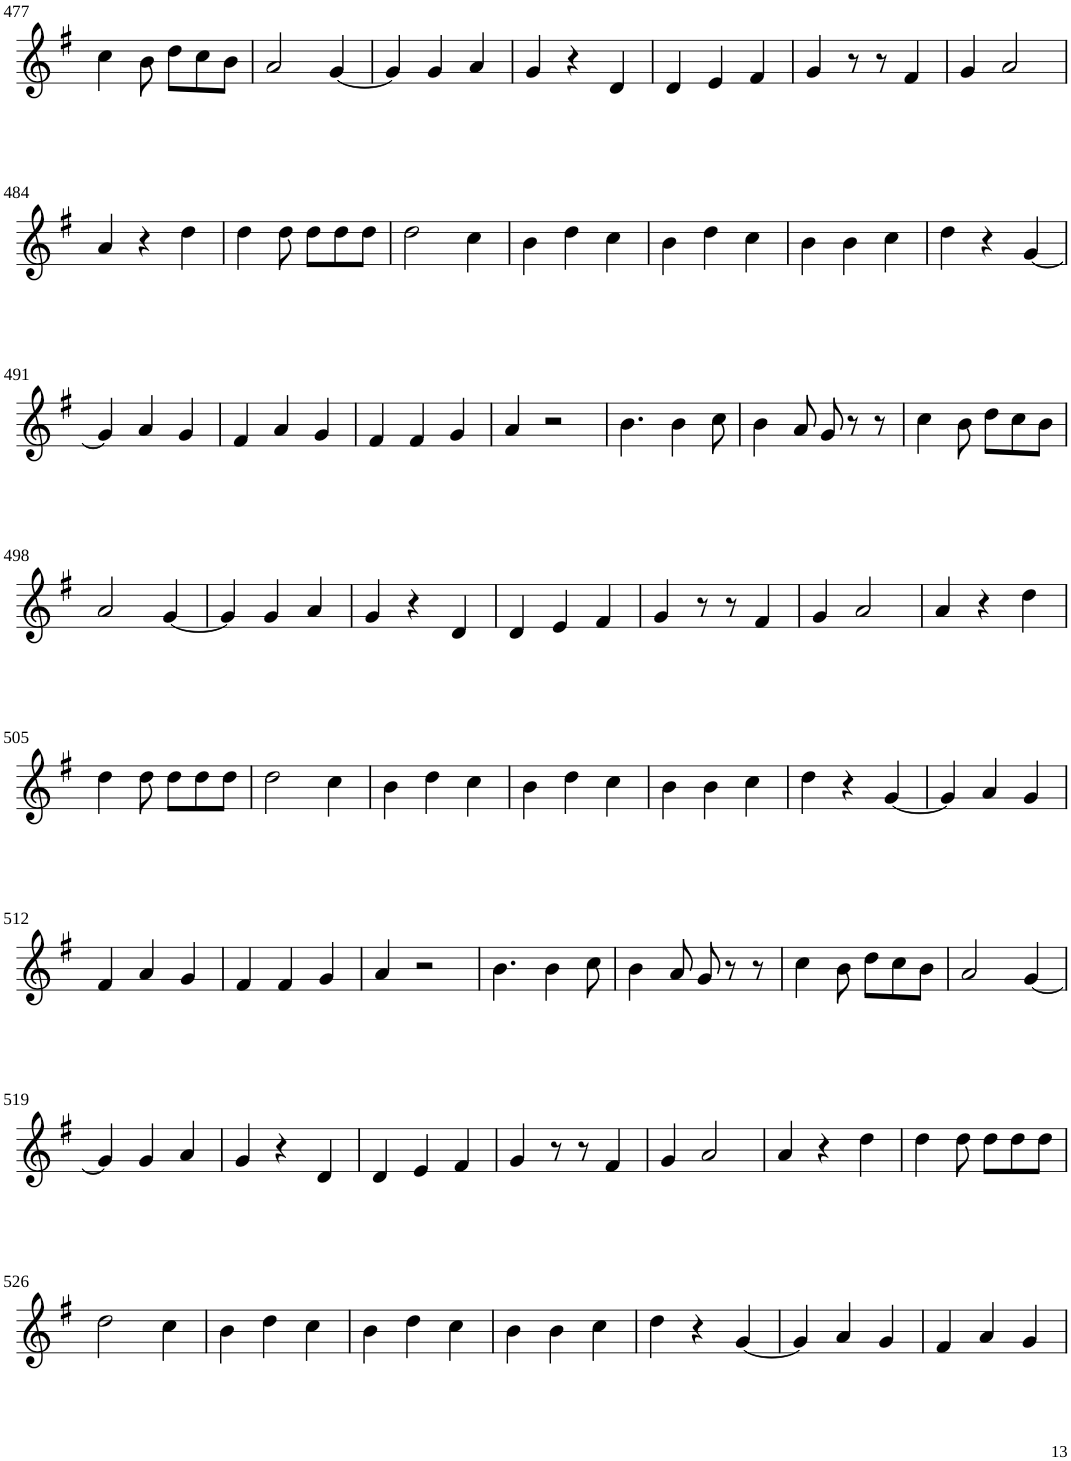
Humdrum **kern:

**kern
*part1
*staff1
*I"Violin
!!LO:PB:g=z
*clefG2
*k[f#]
*G:
*M6/8
=477
4cc\
8b\
8dd\L
8cc\
8b\J
=478
2a/
[4g/
=479
4g/]
4g/
4a/
=480
4g/
4r
4d/
=481
4d/
4e/
4f#/
=482
4g/
8r
8r
4f#/
=483
4g/
2a/
!!LO:LB:g=z
=484
4a/
4r
4dd\
=485
4dd\
8dd\
8dd\L
8dd\
8dd\J
=486
2dd\
4cc\
=487
4b\
4dd\
4cc\
=488
4b\
4dd\
4cc\
=489
4b\
4b\
4cc\
=490
4dd\
4r
[4g/
!!LO:LB:g=z
=491
4g/]
4a/
4g/
=492
4f#/
4a/
4g/
=493
4f#/
4f#/
4g/
=494
4a/
2r
=495
4.b\
4b\
8cc\
=496
4b\
8a/
8g/
8r
8r
=497
4cc\
8b\
8dd\L
8cc\
8b\J
!!LO:LB:g=z
=498
2a/
[4g/
=499
4g/]
4g/
4a/
=500
4g/
4r
4d/
=501
4d/
4e/
4f#/
=502
4g/
8r
8r
4f#/
=503
4g/
2a/
=504
4a/
4r
4dd\
!!LO:LB:g=z
=505
4dd\
8dd\
8dd\L
8dd\
8dd\J
=506
2dd\
4cc\
=507
4b\
4dd\
4cc\
=508
4b\
4dd\
4cc\
=509
4b\
4b\
4cc\
=510
4dd\
4r
[4g/
=511
4g/]
4a/
4g/
!!LO:LB:g=z
=512
4f#/
4a/
4g/
=513
4f#/
4f#/
4g/
=514
4a/
2r
=515
4.b\
4b\
8cc\
=516
4b\
8a/
8g/
8r
8r
=517
4cc\
8b\
8dd\L
8cc\
8b\J
=518
2a/
[4g/
!!LO:LB:g=z
=519
4g/]
4g/
4a/
=520
4g/
4r
4d/
=521
4d/
4e/
4f#/
=522
4g/
8r
8r
4f#/
=523
4g/
2a/
=524
4a/
4r
4dd\
=525
4dd\
8dd\
8dd\L
8dd\
8dd\J
!!LO:LB:g=z
=526
2dd\
4cc\
=527
4b\
4dd\
4cc\
=528
4b\
4dd\
4cc\
=529
4b\
4b\
4cc\
=530
4dd\
4r
[4g/
=531
4g/]
4a/
4g/
=532
4f#/
4a/
4g/
=
*-
